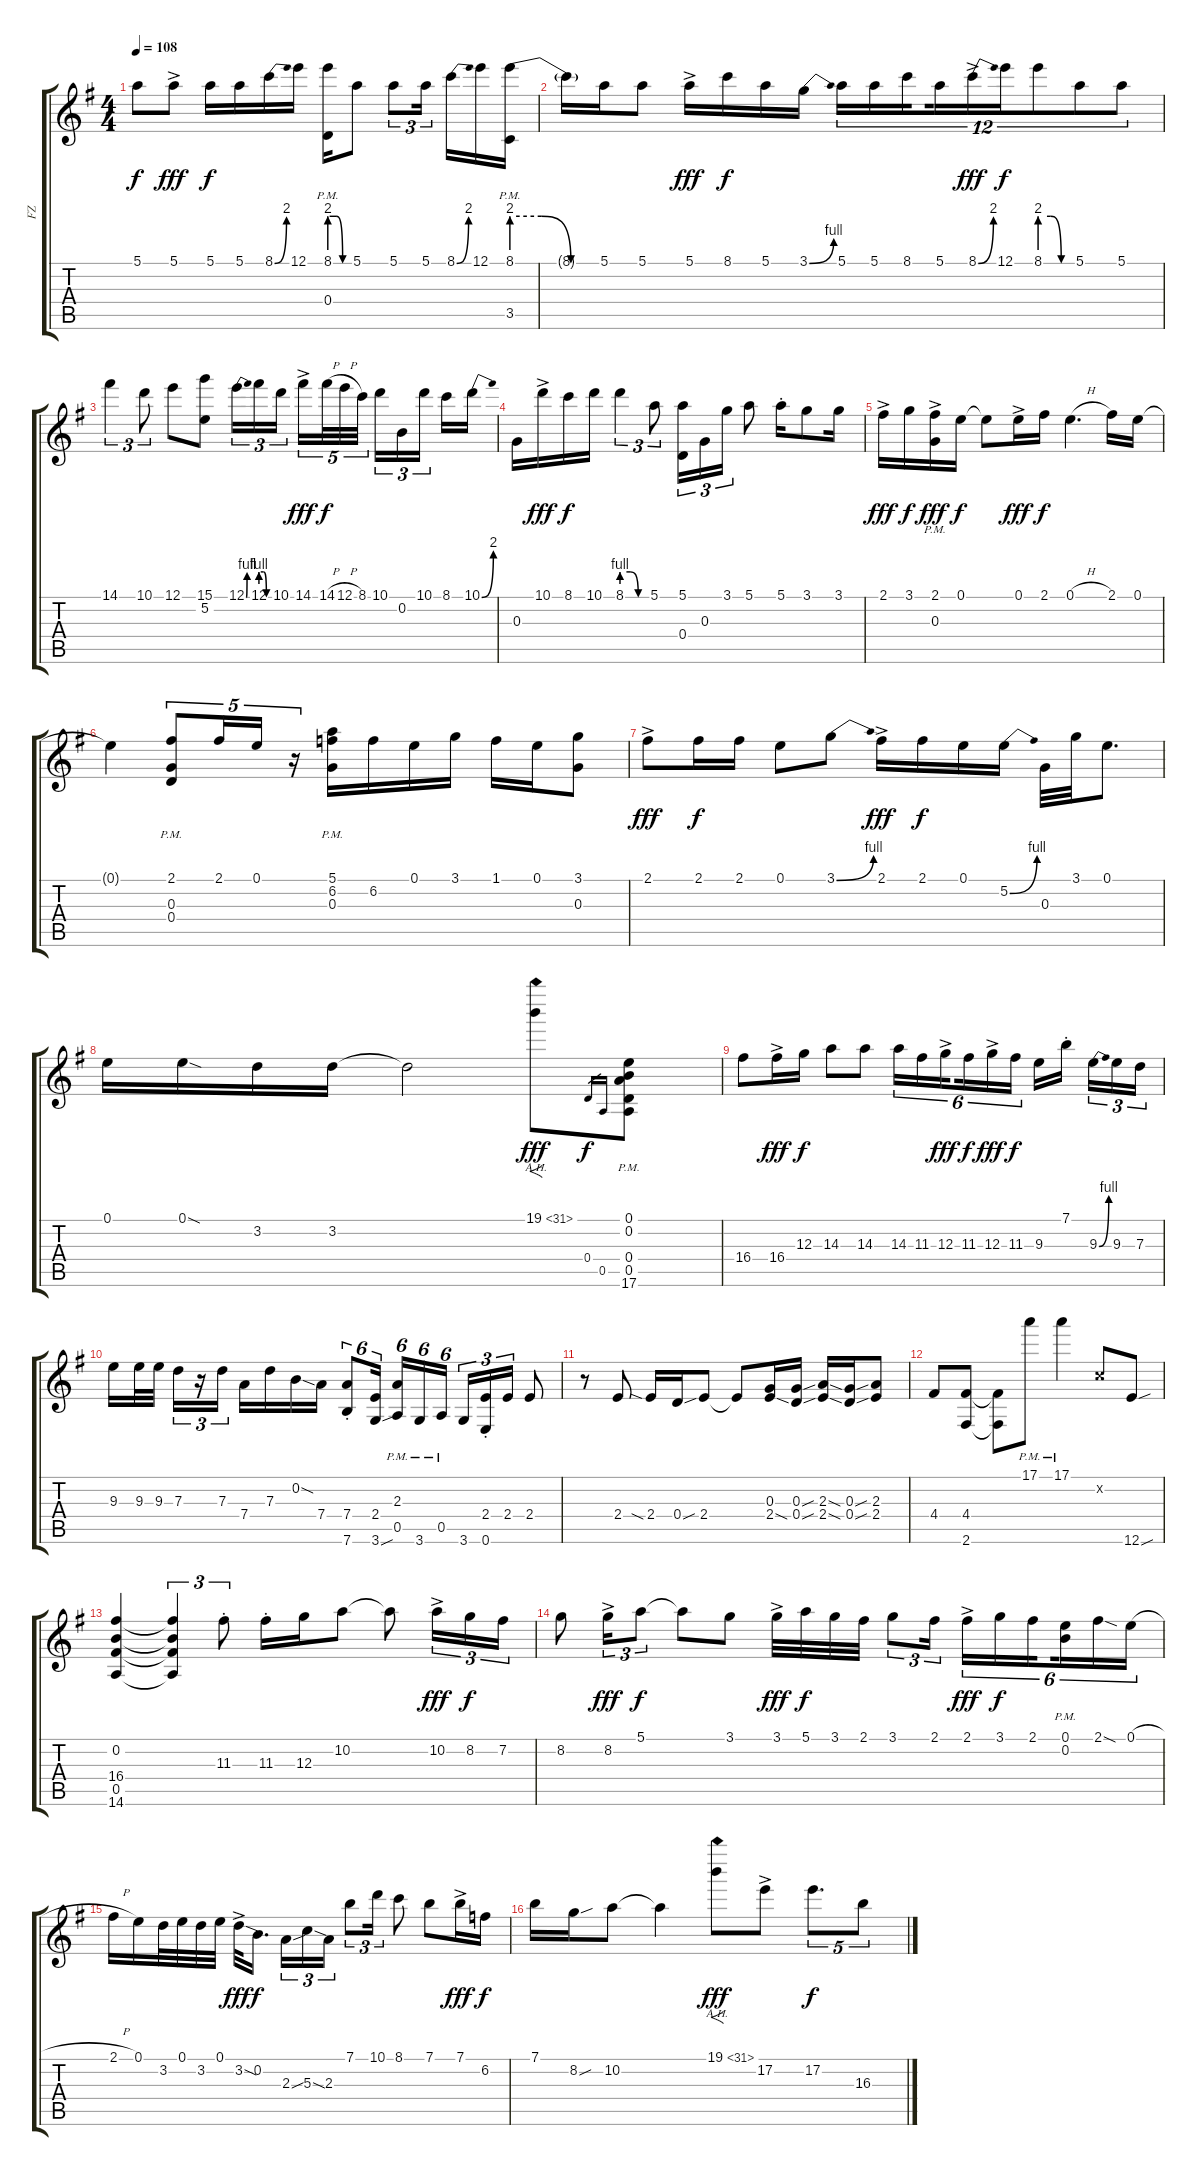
\track ("FZ" "FZ") {instrument electricguitarjazz}
\staff {score tabs}
\tuning (E4 B3 G3 D3 A2 E2) {hide}
\ts (4 4)
\tempo 108
\clef g2
\ks g
5.1.8{dy f} 5.1{ac}.8{dy fff} 5.1.16{dy f} 5.1.16 8.1{be (bend 0 0 60 8)}.16 12.1.16 (8.1{be (custom 0 8 20 8 40 0 60 0)} 0.4{pm}).16 5.1.8 5.1.8{tu (3 2)} 5.1.16{tu (3 2) beam splitsecondary} 8.1{be (bend 0 0 60 8)}.16 12.1.16 (8.1{be (custom 0 8 20 8 40 0 60 0)} 3.5{pm}).16 |
8.1{t}.16 5.1.16 5.1.8 5.1{ac}.16{dy fff} 8.1.16{dy f} 5.1.16 3.1{be (bend 0 0 60 4)}.16 5.1.16{tu (12 8)} 5.1.16{tu (12 8)} 8.1.16{tu (12 8) beam splitsecondary} 5.1.16{tu (12 8)} 8.1{be (bend 0 0 60 8) ac}.16{tu (12 8) dy fff} 12.1.16{tu (12 8) dy f} 8.1{be (custom 0 8 20 8 40 0 60 0)}.8{tu (12 8)} 5.1.8{tu (12 8)} 5.1.8{tu (12 8)} |
14.1.4{tu (3 2)} 10.1.8{tu (3 2)} 12.1.8 (15.1 5.2).8 12.1{be (bend 0 0 60 4)}.16{tu (3 2)} 12.1{be (custom 0 4 20 4 40 0 60 0)}.16{tu (3 2)} 10.1.16{tu (3 2) beam splitsecondary} 14.1{ac}.16{tu (5 4) dy fff} 14.1{h}.32{tu (5 4) dy f} 12.1{h}.32{tu (5 4)} 8.1.32{tu (5 4)} 10.1.16{tu (3 2)} 0.2.16{tu (3 2)} 10.1.16{tu (3 2) beam splitsecondary} 8.1.16 10.1{be (bend 0 0 60 8)}.16 |
0.3.16 10.1{ac}.16{dy fff} 8.1.16{dy f} 10.1.16 8.1{be (custom 0 4 20 4 40 0 60 0)}.4{tu (3 2)} 5.1.8{tu (3 2)} (5.1 0.4).16{tu (3 2)} 0.3.16{tu (3 2)} 3.1.16{tu (3 2)} 5.1.8 5.1{st}.16 3.1.8 3.1.16 |
2.1{ac}.16{dy fff} 3.1.16{dy f} (2.1{ac} 0.3{pm}).16{dy fff} 0.1.16{dy f} 0.1{t}.8 0.1{ac}.16{dy fff} 2.1.16{dy f} 0.1{h}.4{d} 2.1.16 0.1.16 |
0.1{t}.4 (2.1 0.3{pm} 0.4{pm}).8{tu (5 4)} 2.1.16{tu (5 4)} 0.1.16{tu (5 4)} r.16{tu (5 4)} (5.1{pm} 6.2 0.3{pm}).16 6.2.16 0.1.16 3.1.16 1.1.16 0.1.16 (3.1 0.3).8 |
2.1{ac}.8{dy fff} 2.1.16{dy f} 2.1.16 0.1.8 3.1{be (bend 0 0 60 4)}.8 2.1{ac}.16{dy fff} 2.1.16{dy f} 0.1.16 5.2{be (bend 0 0 60 4)}.16 0.3.32 3.1.32 0.1.8{d} |
0.1.16 0.1{sod}.16 3.2.16 3.2.16 3.2{t}.2 19.1{ah 12}.8{f dy fff} 0.4.16{gr dy f} 0.5.16{gr} (0.1 0.2 0.4{pm} 0.5{pm} 17.6).8 |
16.4.8 16.4{ac}.16{dy fff} 12.3.16{dy f} 14.3.8 14.3.8 14.3.16{tu (6 4)} 11.3.16{tu (6 4)} 12.3{ac}.16{tu (6 4) dy fff beam splitsecondary} 11.3.16{tu (6 4) dy f} 12.3{ac}.16{tu (6 4) dy fff} 11.3.16{tu (6 4) dy f} 9.3.16 7.1{st}.16{beam splitsecondary} 9.3{be (bend 0 0 60 4)}.16{tu (3 2)} 9.3.16{tu (3 2)} 7.3.16{tu (3 2)} |
9.3.16 9.3.32 9.3.32{beam splitsecondary} 7.3.16{tu (3 2)} r.16{tu (3 2)} 7.3.16{tu (3 2)} 7.4.16 7.3.16 0.2{sod}.16 7.4.16 (7.4 7.6{st}).8{tu (6 4)} (2.4 3.6{sou}).16{tu (6 4) beam splitsecondary} (2.3 0.5{pm}).16{tu (6 4)} 3.6{pm}.16{tu (6 4)} 0.5{pm}.16{tu (6 4)} 3.6.16{tu (3 2)} (2.4{st} 0.6).16{tu (3 2)} 2.4.16{tu (3 2)} 2.4.8 |
r.8 2.4.8 2.4{sia}.16 0.4{sou}.16 2.4.8 2.4{t}.8 (0.3 2.4{sod}).16 (0.3{sou} 0.4{sou}).16 (2.3{sod} 2.4{sod}).16 (0.3{sou} 0.4{sou}).16 (2.3 2.4).8 |
4.4.8 (4.4 2.6).8 (4.4{t} 2.6{t}).8 17.1{pm}.8 17.1{pm}.4 1.2{x}.8 12.6{sou}.8 |
(0.2 16.4 0.5 14.6).4 (0.2{t} 16.4{t} 0.5{t} 14.6{t}).4{tu (3 2)} 11.3{st}.8{tu (3 2)} 11.3{st}.16 12.3.16 10.2.8 10.2{t}.8 10.2{ac}.16{tu (3 2) dy fff} 8.2.16{tu (3 2) dy f} 7.2.16{tu (3 2)} |
8.2.8 8.2{ac}.16{tu (3 2) dy fff} 5.1.8{tu (3 2) dy f} 5.1{t}.8 3.1.8 3.1{ac}.32{dy fff} 5.1.32{dy f} 3.1.32 2.1.32 3.1.8{tu (3 2)} 2.1.16{tu (3 2)} 2.1{ac}.16{tu (6 4) dy fff} 3.1.16{tu (6 4) dy f} 2.1.16{tu (6 4) beam splitsecondary} (0.1 0.2{pm}).16{tu (6 4)} 2.1{sod}.16{tu (6 4)} 0.1{h}.16{tu (6 4)} |
2.1{h}.16 0.1.16 3.2.32 0.1.32 3.2.32 0.1.32 3.2{sod ac}.32{dy fff} 0.2.16{d dy f beam splitsecondary} 2.3{sou}.16{tu (3 2)} 5.3{sod}.16{tu (3 2)} 2.3.16{tu (3 2)} 7.1.8{tu (3 2)} 10.1.16{tu (3 2)} 8.1.8 7.1.8 7.1{ac}.16{dy fff} 6.2.16{dy f} |
7.1.16 8.2{sou}.16 10.2.8 10.2{t}.4 19.1{ah 12}.8{f dy fff} 17.2{ac}.8 17.2.8{d tu (5 4) dy f} 16.3.8{tu (5 4)}
